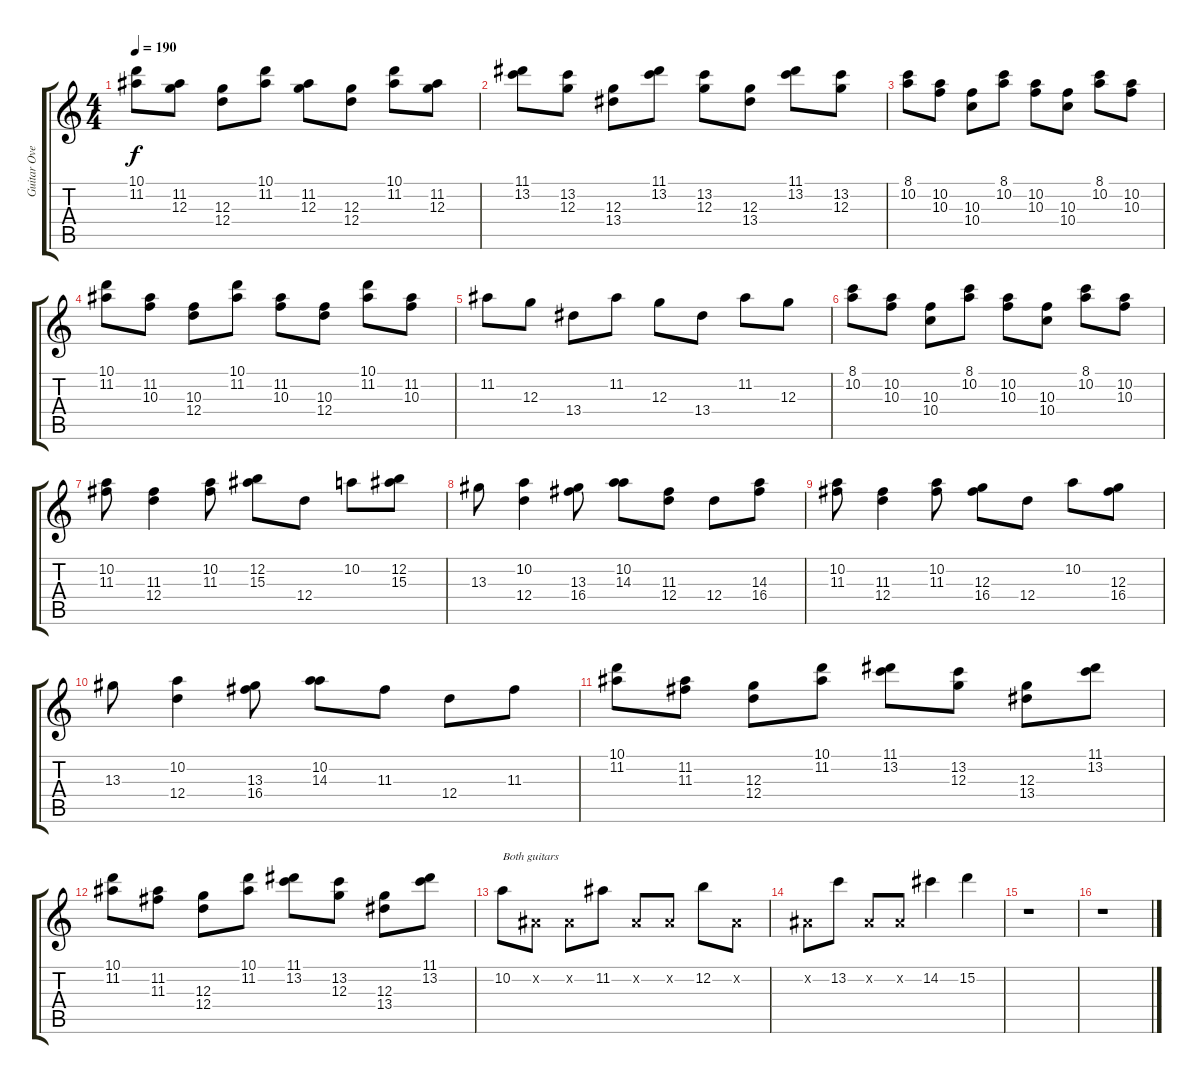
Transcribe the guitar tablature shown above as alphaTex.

\track ("Guitar Overdubs" "Guitar Ove") {instrument overdrivenguitar}
\staff {score tabs}
\tuning (E4 B3 G3 D3 A2 E2) {hide}
\ts (4 4)
\tempo 190
\clef g2
\ks c
(10.1 11.2).8{dy f} (11.2 12.3).8 (12.3 12.4).8 (10.1 11.2).8 (11.2 12.3).8 (12.3 12.4).8 (10.1 11.2).8 (11.2 12.3).8 |
(11.1 13.2).8 (13.2 12.3).8 (12.3 13.4).8 (11.1 13.2).8 (13.2 12.3).8 (12.3 13.4).8 (11.1 13.2).8 (13.2 12.3).8 |
(8.1 10.2).8 (10.2 10.3).8 (10.3 10.4).8 (8.1 10.2).8 (10.2 10.3).8 (10.3 10.4).8 (8.1 10.2).8 (10.2 10.3).8 |
(10.1 11.2).8 (11.2 10.3).8 (10.3 12.4).8 (10.1 11.2).8 (11.2 10.3).8 (10.3 12.4).8 (10.1 11.2).8 (11.2 10.3).8 |
11.2.8 12.3.8 13.4.8 11.2.8 12.3.8 13.4.8 11.2.8 12.3.8 |
(8.1 10.2).8 (10.2 10.3).8 (10.3 10.4).8 (8.1 10.2).8 (10.2 10.3).8 (10.3 10.4).8 (8.1 10.2).8 (10.2 10.3).8 |
(10.2 11.3).8 (11.3 12.4).4 (10.2 11.3).8 (12.2 15.3).8 12.4.8 10.2.8 (12.2 15.3).8 |
13.3.8 (10.2 12.4).4 (13.3 16.4).8 (10.2 14.3).8 (11.3 12.4).8 12.4.8 (14.3 16.4).8 |
(10.2 11.3).8 (11.3 12.4).4 (10.2 11.3).8 (12.3 16.4).8 12.4.8 10.2.8 (12.3 16.4).8 |
13.3.8 (10.2 12.4).4 (13.3 16.4).8 (10.2 14.3).8 11.3.8 12.4.8 11.3.8 |
(10.1 11.2).8 (11.2 11.3).8 (12.3 12.4).8 (10.1 11.2).8 (11.1 13.2).8 (13.2 12.3).8 (12.3 13.4).8 (11.1 13.2).8 |
(10.1 11.2).8 (11.2 11.3).8 (12.3 12.4).8 (10.1 11.2).8 (11.1 13.2).8 (13.2 12.3).8 (12.3 13.4).8 (11.1 13.2).8 |
10.2.8{txt "Both guitars"} -1.2{x}.8 -1.2{x}.8 11.2.8 -1.2{x}.8 -1.2{x}.8 12.2.8 -1.2{x}.8 |
-1.2{x}.8 13.2.8 -1.2{x}.8 -1.2{x}.8 14.2.4 15.2.4 |
r.1 |
r.1
